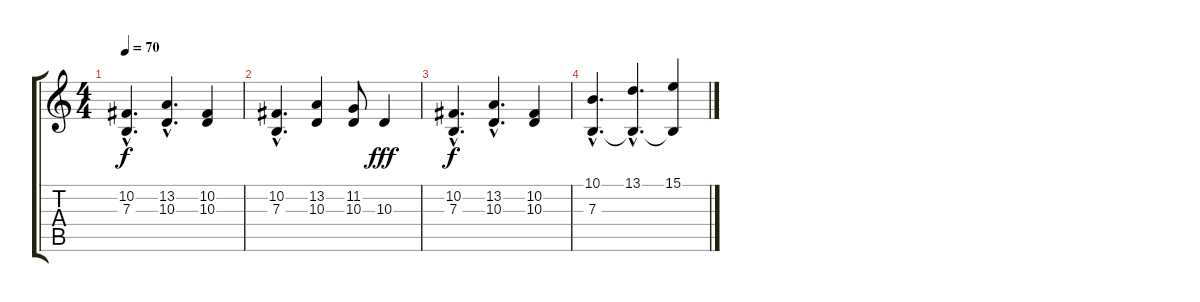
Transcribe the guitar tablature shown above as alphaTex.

\track "" {instrument stringensemble1}
\staff {score tabs}
\tuning (Db4 Ab3 E3 B2 Gb2 B1) {hide}
\ts (4 4)
\tempo 70
\clef g2
\ks c
(10.2{hac} 7.3{hac}).4{d dy f} (13.2{hac} 10.3{hac}).4{d} (10.2 10.3).4 |
(10.2{hac} 7.3{hac}).4{d} (13.2 10.3).4 (11.2 10.3).8 10.3.4{dy fff} |
(10.2{hac} 7.3{hac}).4{d dy f} (13.2{hac} 10.3{hac}).4{d} (10.2 10.3).4 |
(10.1{hac} 7.3{hac}).4{d} (13.1{hac} 7.3{hac t}).4{d} (15.1 7.3{t}).4
